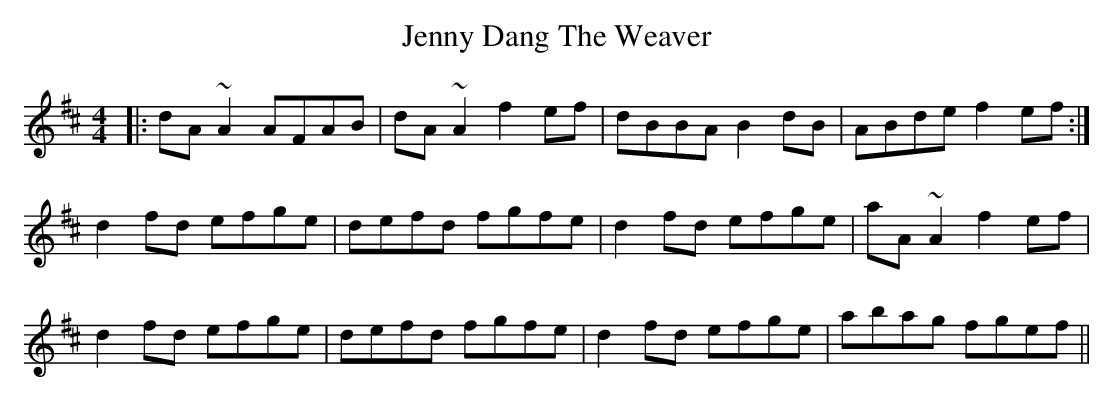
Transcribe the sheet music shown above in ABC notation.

X:1
T: Jenny Dang The Weaver
M: 4/4
L: 1/8
K: Dmaj
|:dA~A2 AFAB|dA~A2 f2ef|dBBA B2dB|ABde f2ef:|
d2fd efge|defd fgfe|d2fd efge|aA~A2 f2ef|
d2fd efge|defd fgfe|d2fd efge|abag fgef||
